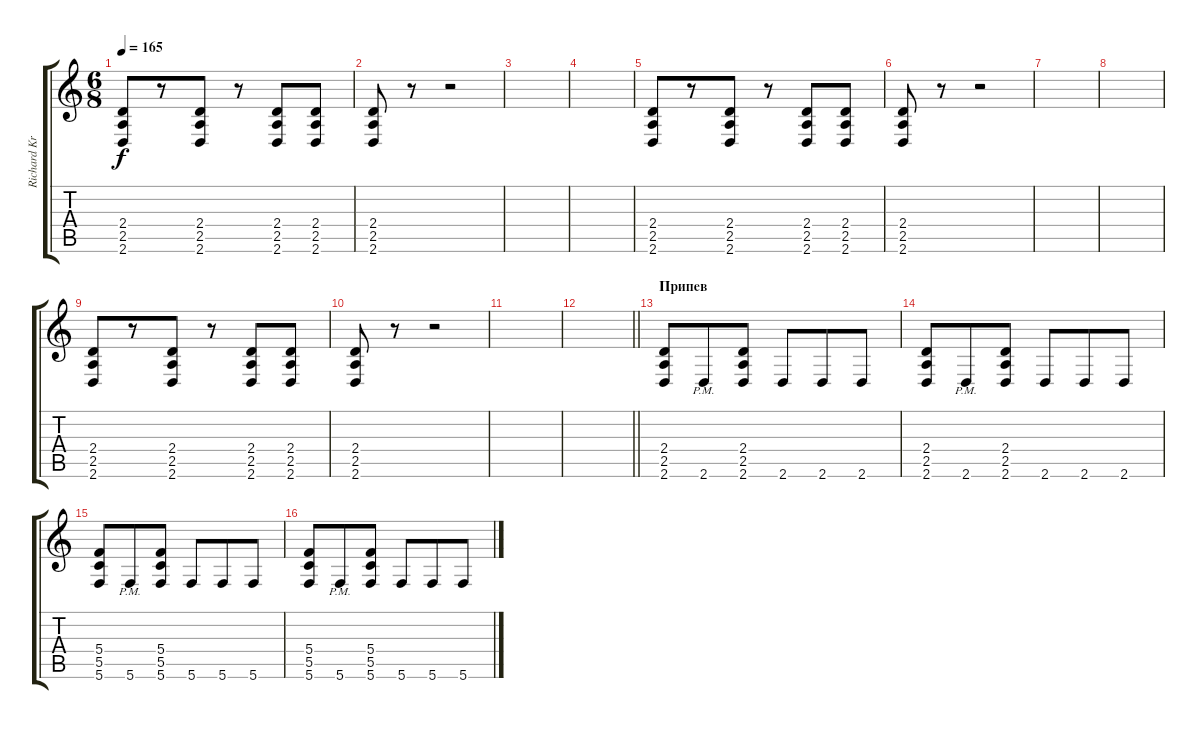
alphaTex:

\track ("Richard Kruspe" "Richard Kr") {instrument distortionguitar}
\staff {score tabs}
\tuning (E4 C4 G3 C3 G2 C2) {hide}
\ts (6 8)
\tempo 165
\clef g2
\ks c
(2.4 2.5 2.6).8{dy f} r.8 (2.4 2.5 2.6).8 r.8 (2.4 2.5 2.6).8 (2.4 2.5 2.6).8 |
(2.4 2.5 2.6).8 r.8 r.2 |
|
|
(2.4 2.5 2.6).8 r.8 (2.4 2.5 2.6).8 r.8 (2.4 2.5 2.6).8 (2.4 2.5 2.6).8 |
(2.4 2.5 2.6).8 r.8 r.2 |
|
|
(2.4 2.5 2.6).8 r.8 (2.4 2.5 2.6).8 r.8 (2.4 2.5 2.6).8 (2.4 2.5 2.6).8 |
(2.4 2.5 2.6).8 r.8 r.2 |
|
\barLineRight lightlight
|
\section ("" "Припев")
(2.4 2.5 2.6).8{volume 13 balance 8 instrument distortionguitar} 2.6{pm}.8 (2.4 2.5 2.6).8 2.6.8 2.6.8 2.6.8 |
(2.4 2.5 2.6).8{volume 13 balance 8 instrument distortionguitar} 2.6{pm}.8 (2.4 2.5 2.6).8 2.6.8 2.6.8 2.6.8 |
(5.4 5.5 5.6).8 5.6{pm}.8 (5.4 5.5 5.6).8 5.6.8 5.6.8 5.6.8 |
(5.4 5.5 5.6).8 5.6{pm}.8 (5.4 5.5 5.6).8 5.6.8 5.6.8 5.6.8
